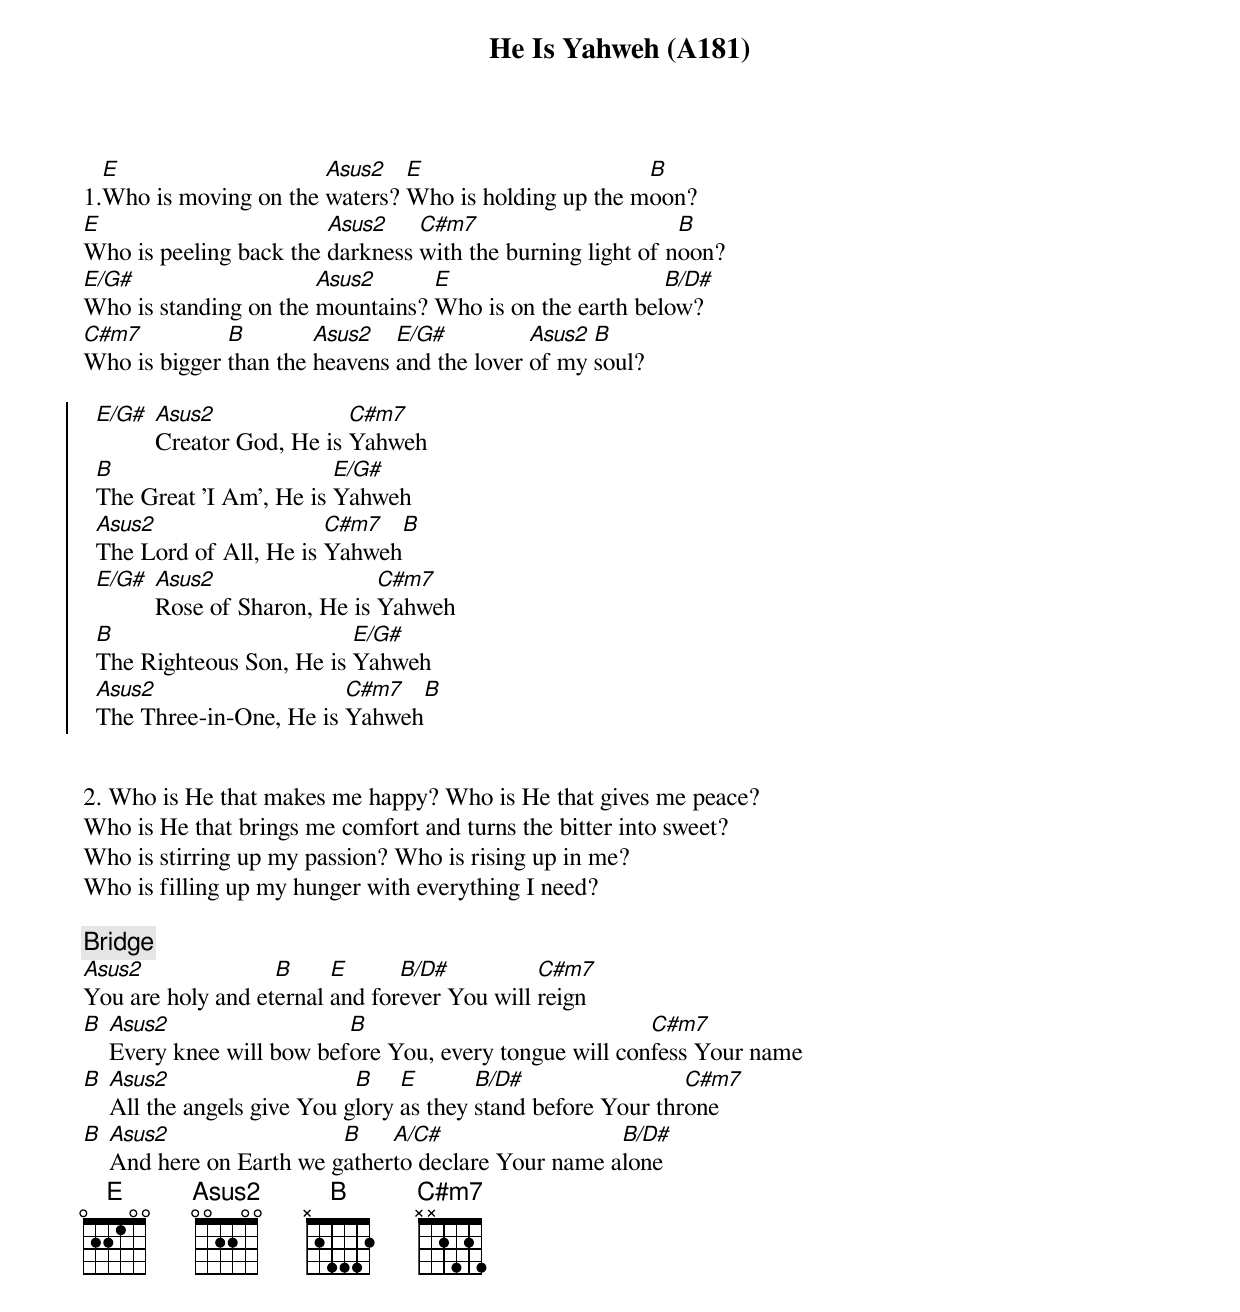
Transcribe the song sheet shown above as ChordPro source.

{title: He Is Yahweh (A181)}
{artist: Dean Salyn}

1.[E]Who is moving on the [Asus2]waters? [E]Who is holding up the m[B]oon?
[E]Who is peeling back the [Asus2]darkness [C#m7]with the burning light of n[B]oon?
[E/G#]Who is standing on the [Asus2]mountains? [E]Who is on the earth bel[B/D#]ow?
[C#m7]Who is bigger [B]than the [Asus2]heavens [E/G#]and the lover [Asus2]of my [B]soul?

{soc}
  [E/G#] [Asus2]Creator God, He is [C#m7]Yahweh
  [B]The Great 'I Am', He is [E/G#]Yahweh
  [Asus2]The Lord of All, He is [C#m7]Yahweh[B]
  [E/G#] [Asus2]Rose of Sharon, He is [C#m7]Yahweh
  [B]The Righteous Son, He is [E/G#]Yahweh
  [Asus2]The Three-in-One, He is [C#m7]Yahweh[B]
 {eoc}


2. Who is He that makes me happy? Who is He that gives me peace?
Who is He that brings me comfort and turns the bitter into sweet?
Who is stirring up my passion? Who is rising up in me?
Who is filling up my hunger with everything I need?

{comment: Bridge}
[Asus2]You are holy and et[B]ernal [E]and for[B/D#]ever You will [C#m7]reign
[B] [Asus2]Every knee will bow bef[B]ore You, every tongue will con[C#m7]fess Your name
[B] [Asus2]All the angels give You g[B]lory [E]as they [B/D#]stand before Your thr[C#m7]one
[B] [Asus2]And here on Earth we g[B]ather[A/C#]to declare Your name a[B/D#]lone
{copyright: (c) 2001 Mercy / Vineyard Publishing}
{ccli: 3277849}
